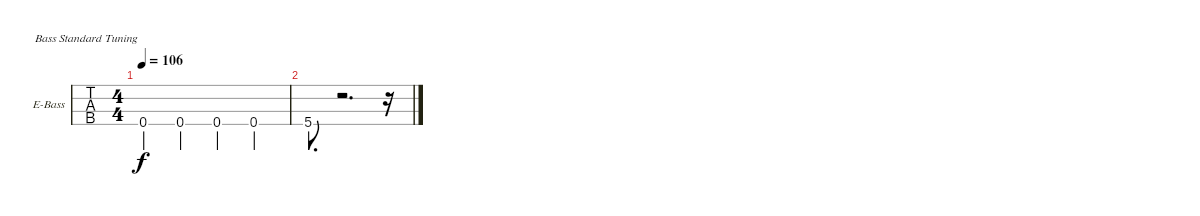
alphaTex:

\bracketExtendMode groupsimilarinstruments
\firstSystemTrackNameOrientation horizontal
\otherSystemsTrackNameOrientation horizontal
\track ("Nikolai" "E-Bass") {instrument electricbasspick}
\staff {tabs}
\tuning (G2 D2 A1 E1)
\ts (4 4)
\tempo 106
\clef f4
\ks c
0.4.4{dy f} 0.4.4 0.4.4 0.4.4 |
5.4.8{d} r.2{d} r.16
